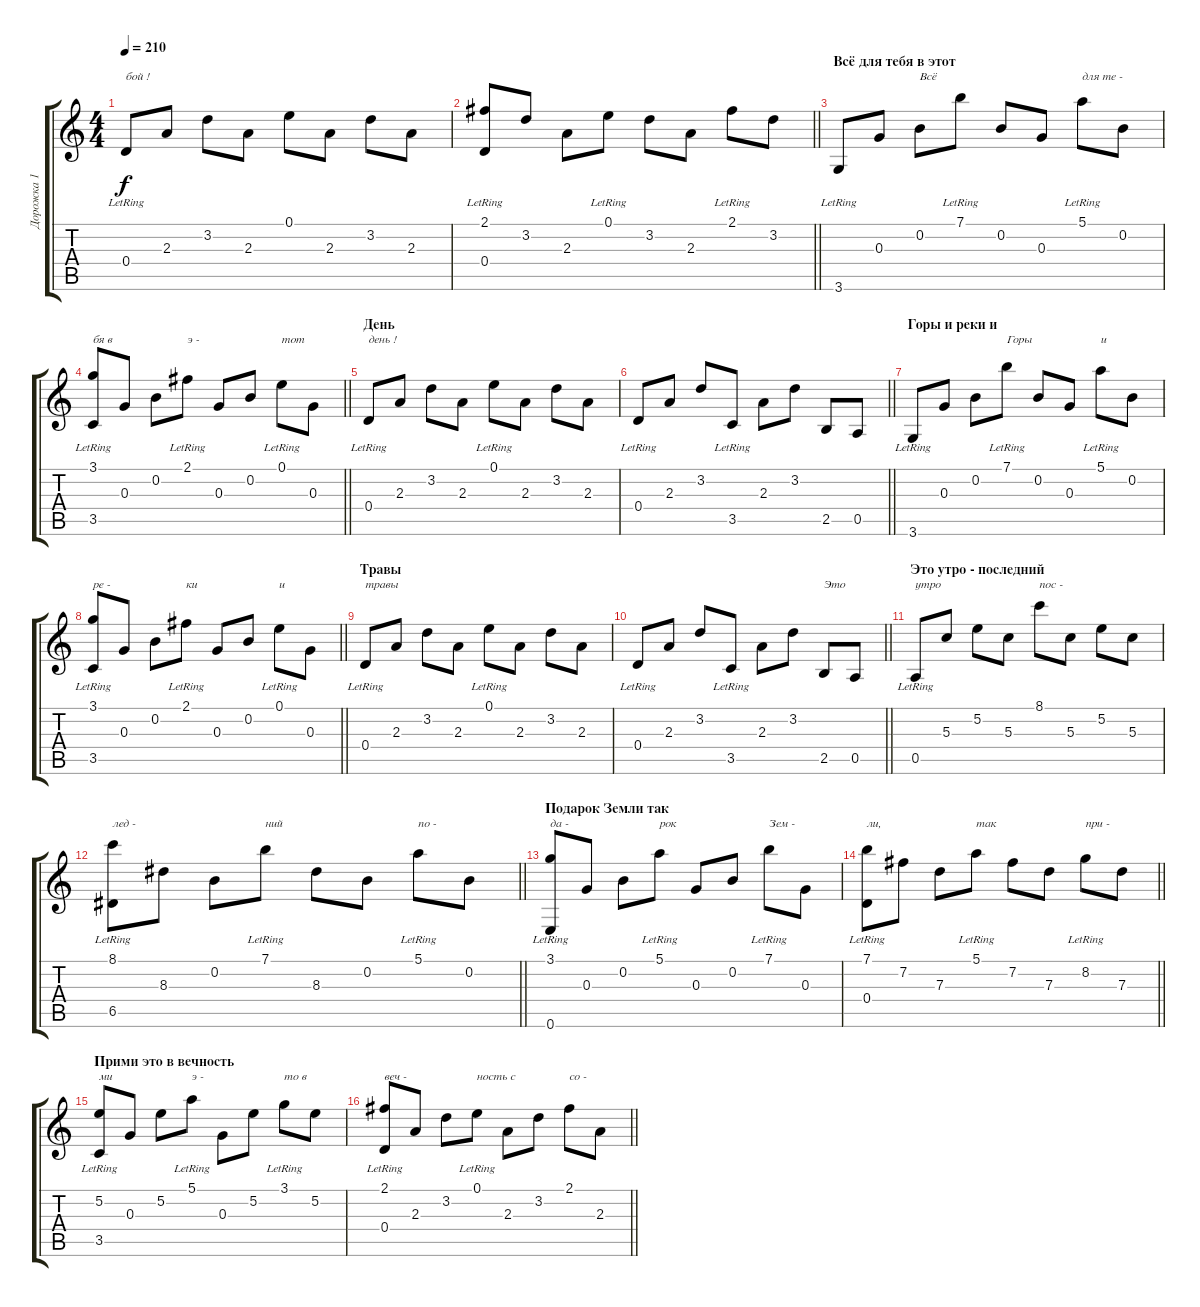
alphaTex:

\track ("Дорожка 1" "Дорожка 1") {instrument acousticguitarnylon}
\staff {score tabs}
\tuning (E4 B3 G3 D3 A2 E2) {hide}
\ts (4 4)
\tempo 210
\clef g2
\ks c
0.4{lr}.8{txt "бой !" dy f} 2.3.8 3.2.8 2.3.8 0.1.8 2.3.8 3.2.8 2.3.8 |
\barLineRight lightlight
(2.1{lr} 0.4{lr}).8 3.2.8 2.3.8 0.1{lr}.8 3.2.8 2.3.8 2.1{lr}.8 3.2.8 |
\section ("" "Всё для тебя в этот")
3.6{lr}.8 0.3.8 0.2.8{txt "Всё"} 7.1{lr}.8 0.2.8 0.3.8 5.1{lr}.8{txt "для те -"} 0.2.8 |
\barLineRight lightlight
(3.1{lr} 3.5{lr}).8{txt "бя в"} 0.3.8 0.2.8 2.1{lr}.8{txt "э -"} 0.3.8 0.2.8 0.1{lr}.8{txt "тот"} 0.3.8 |
\section ("" "День")
0.4{lr}.8{txt "день !"} 2.3.8 3.2.8 2.3.8 0.1{lr}.8 2.3.8 3.2.8 2.3.8 |
\barLineRight lightlight
0.4{lr}.8 2.3.8 3.2.8 3.5{lr}.8 2.3.8 3.2.8 2.5.8 0.5.8 |
\section ("" "Горы и реки и")
3.6{lr}.8 0.3.8 0.2.8 7.1{lr}.8{txt "Горы"} 0.2.8 0.3.8 5.1{lr}.8{txt "и"} 0.2.8 |
\barLineRight lightlight
(3.1{lr} 3.5{lr}).8{txt "ре -"} 0.3.8 0.2.8 2.1{lr}.8{txt "ки"} 0.3.8 0.2.8 0.1{lr}.8{txt "и"} 0.3.8 |
\section ("" "Травы")
0.4{lr}.8{txt "травы"} 2.3.8 3.2.8 2.3.8 0.1{lr}.8 2.3.8 3.2.8 2.3.8 |
\barLineRight lightlight
0.4{lr}.8 2.3.8 3.2.8 3.5{lr}.8 2.3.8 3.2.8 2.5.8{txt "Это"} 0.5.8 |
\section ("" "Это утро - последний ")
0.5{lr}.8{txt "утро"} 5.3.8 5.2.8 5.3.8 8.1.8{txt "пос -"} 5.3.8 5.2.8 5.3.8 |
\barLineRight lightlight
(8.1{lr} 6.5{lr}).8{txt "лед -"} 8.3.8 0.2.8 7.1{lr}.8{txt "ний"} 8.3.8 0.2.8 5.1{lr}.8{txt "по -"} 0.2.8 |
\section ("" "Подарок Земли так")
(3.1{lr} 0.6{lr}).8{txt "да -"} 0.3.8 0.2.8 5.1{lr}.8{txt "рок"} 0.3.8 0.2.8 7.1{lr}.8{txt "Зем -"} 0.3.8 |
\barLineRight lightlight
(7.1{lr} 0.4{lr}).8{txt "ли,"} 7.2.8 7.3.8 5.1{lr}.8{txt "так"} 7.2.8 7.3.8 8.2{lr}.8{txt "при -"} 7.3.8 |
\section ("" "Прими это в вечность")
(5.2{lr} 3.5{lr}).8{txt "ми"} 0.3.8 5.2.8 5.1{lr}.8{txt "э -"} 0.3.8 5.2.8 3.1{lr}.8{txt "то в"} 5.2.8 |
\barLineRight lightlight
(2.1{lr} 0.4{lr}).8{txt "веч -"} 2.3.8 3.2.8 0.1{lr}.8{txt "ность с"} 2.3.8 3.2.8 2.1.8{txt "со -"} 2.3.8
